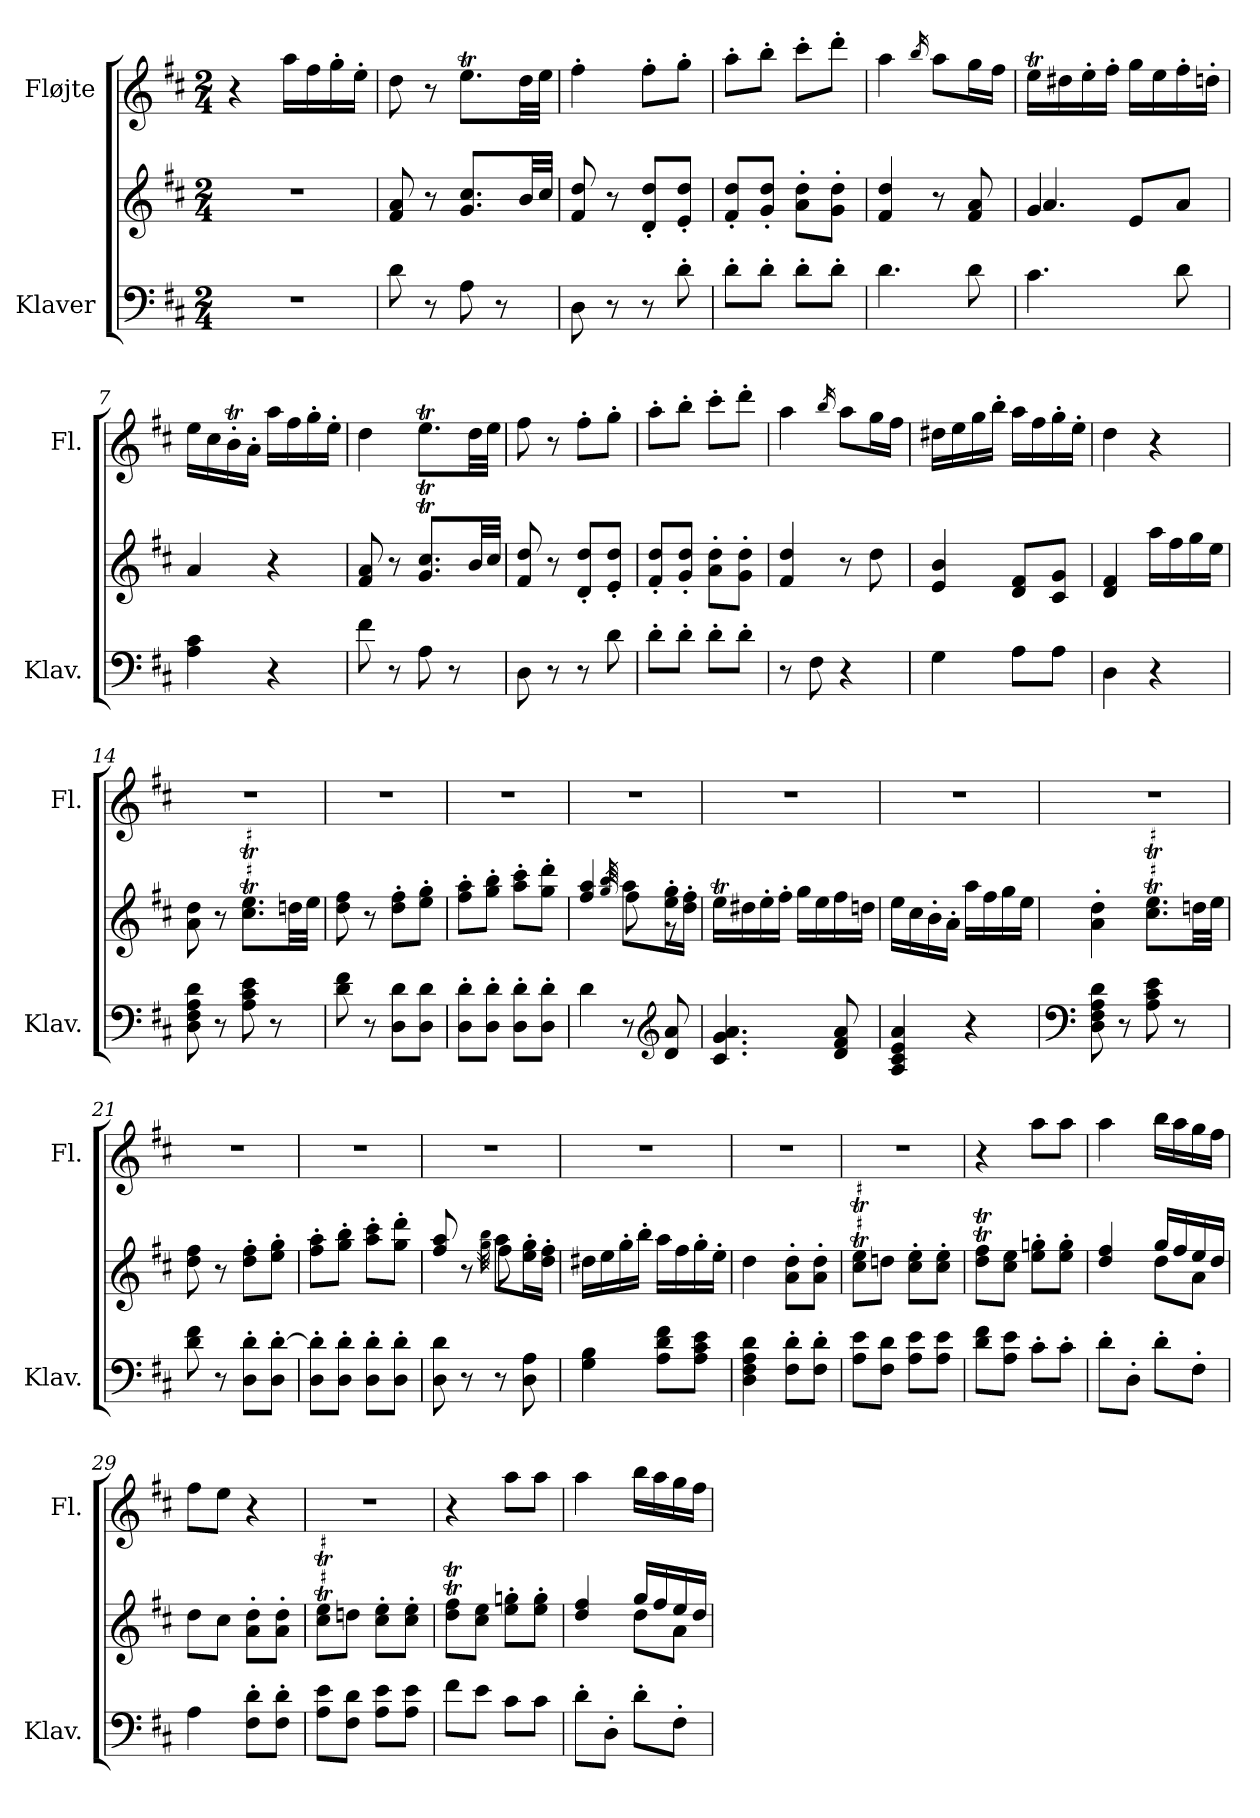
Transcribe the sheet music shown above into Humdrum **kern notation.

**kern	**kern	**kern
*part2	*part2	*part1
*staff3	*staff2	*staff1
*I"Klaver	*	*I"Fløjte
*I'Klav.	*	*I'Fl.
*clefF4	*clefG2	*clefG2
*k[f#c#]	*k[f#c#]	*k[f#c#]
*M2/4	*M2/4	*M2/4
*MM108	*MM108	*MM108
=1	=1	=1
2r	2r	4r
.	.	16aa\LL
.	.	16ff#\
.	.	16gg'\
.	.	16ee'\JJ
=2	=2	=2
8d\	8f#/ 8a/	8dd\
8r	8r	8r
8A\	8.g/ 8.cc#/L	8.eeT\L
8r	.	.
.	32b/LL	32dd\LL
.	32cc#/JJJ	32ee\JJJ
=3	=3	=3
8D\	8f#/ 8dd/	4ff#'\
8r	8r	.
8r	8d/' 8dd/'L	8ff#'\L
8d'\	8e/' 8dd/'J	8gg'\J
=4	=4	=4
8d'\L	8f#/' 8dd/'L	8aa'\L
8d'\J	8g/' 8dd/'J	8bb'\J
8d'\L	8a\' 8dd\'L	8ccc#'\L
8d'\J	8g\' 8dd\'J	8ddd'\J
=5	=5	=5
4.d\	4f#/ 4dd/	4aa\
.	.	16qbb/
.	8r	8aa\L
8d\	8f#/ 8a/	16gg\L
.	.	16ff#\JJ
!!LO:LB:g=z
=6	=6	=6
*	*^	*
4.c#\	4g/	4.a/	16eeT\LL
.	.	.	16dd#X\
.	.	.	16ee'\
.	.	.	16ff#'\JJ
.	8e/L	.	16gg\LL
.	.	.	16ee\
8d\	8a/J	8ryy	16ff#'\
.	.	.	16ddn'\JJ
*	*v	*v	*
=7	=7	=7
4A\ 4c#\	4a/	16ee\LL
.	.	16cc#\
.	.	16bT'\
.	.	16a'\JJ
4r	4r	16aa\LL
.	.	16ff#\
.	.	16gg'\
.	.	16ee'\JJ
=8	=8	=8
8f#\	8f#/ 8a/	4dd\
8r	8r	.
8A\	8.g/T 8.cc#/TL	8.eeT\L
8r	.	.
.	32b/LL	32dd\LL
.	32cc#/JJJ	32ee\JJJ
=9	=9	=9
8D\	8f#/ 8dd/	8ff#\
8r	8r	8r
8r	8d/' 8dd/'L	8ff#'\L
8d\	8e/' 8dd/'J	8gg'\J
=10	=10	=10
8d'\L	8f#/' 8dd/'L	8aa'\L
8d'\J	8g/' 8dd/'J	8bb'\J
8d'\L	8a\' 8dd\'L	8ccc#'\L
8d'\J	8g\' 8dd\'J	8ddd'\J
!!LO:LB:g=z
=11	=11	=11
8r	4f#/ 4dd/	4aa\
8F#\	.	.
.	.	16qbb/
4r	8r	8aa\L
.	8dd\	16gg\L
.	.	16ff#\JJ
=12	=12	=12
4G\	4e/ 4b/	16dd#X\LL
.	.	16ee\
.	.	16gg\
.	.	16bb'\JJ
8A\L	8d/ 8f#/L	16aa\LL
.	.	16ff#\
8A\J	8c#/ 8g/J	16gg'\
.	.	16ee'\JJ
=13	=13	=13
4D\	4d/ 4f#/	4dd\
4r	16aa\LL	4r
.	16ff#\	.
.	16gg\	.
.	16ee\JJ	.
=14	=14	=14
8D\ 8F#\ 8A\ 8d\	8a\ 8dd\	2r
8r	8r	.
8A\ 8c#\ 8e\	8.cc#\T 8.ee\TL	.
8r	.	.
.	32dd\LL	.
.	32ee\JJJ	.
=15	=15	=15
8d\ 8f#\	8dd\ 8ff#\	2r
8r	8r	.
8D\ 8d\L	8dd\' 8ff#\'L	.
8D\ 8d\J	8ee\' 8gg\'J	.
=16	=16	=16
8D\' 8d\'L	8ff#\' 8aa\'L	2r
8D\' 8d\'J	8gg\' 8bb\'J	.
8D\' 8d\'L	8aa\' 8ccc#\'L	.
8D\' 8d\'J	8gg\' 8ddd\'J	.
!!LO:LB:g=z
=17	=17	=17
*	*^	*
4d\	4ff#/ 4aa/	4ryy	2r
.	16qbb/	16qgg/	.
8r	8aa\L	8ff#\	.
*clefG2	*	*	*
8d/ 8a/	16ee\' 16gg\'L	8r	.
.	16dd\' 16ff#\'JJ	.	.
*	*v	*v	*
=18	=18	=18
4.c#/ 4.g/ 4.a/	16eeT\LL	2r
.	16dd#X\	.
.	16ee'\	.
.	16ff#'\JJ	.
.	16gg\LL	.
.	16ee\	.
8d/ 8f#/ 8a/	16ff#\	.
.	16ddn\JJ	.
=19	=19	=19
4A/ 4c#/ 4e/ 4a/	16ee\LL	2r
.	16cc#\	.
.	16b'\	.
.	16a'\JJ	.
4r	16aa\LL	.
.	16ff#\	.
.	16gg\	.
.	16ee\JJ	.
=20	=20	=20
*clefF4	*	*
8D\ 8F#\ 8A\ 8d\	4a\' 4dd\'	2r
8r	.	.
8A\ 8c#\ 8e\	8.cc#\T 8.ee\TL	.
8r	.	.
.	32dd\LL	.
.	32ee\JJJ	.
=21	=21	=21
8d\ 8f#\	8dd\ 8ff#\	2r
8r	8r	.
8D\' 8d\'L	8dd\' 8ff#\'L	.
8D\' [8d\'J	8ee\' 8gg\'J	.
!!LO:PB:g=z
=22	=22	=22
8D\' 8d\]'L	8ff#\' 8aa\'L	2r
8D\' 8d\'J	8gg\' 8bb\'J	.
8D\' 8d\'L	8aa\' 8ccc#\'L	.
8D\' 8d\'J	8gg\' 8ddd\'J	.
=23	=23	=23
*	*^	*
8D\ 8d\	8ff#/ 8aa/	4ryy	2r
8r	8r	.	.
.	16qbb\	16qgg\	.
8r	8aa\L	8ff#\	.
8D\ 8A\	16ee\' 16gg\'L	8ryy	.
.	16dd\' 16ff#\'JJ	.	.
*	*v	*v	*
=24	=24	=24
4G\ 4B\	16dd#X\LL	2r
.	16ee\	.
.	16gg'\	.
.	16bb'\JJ	.
8A\ 8d\ 8f#\L	16aa\LL	.
.	16ff#\	.
8A\ 8c#\ 8e\J	16gg'\	.
.	16ee'\JJ	.
=25	=25	=25
4D\ 4F#\ 4A\ 4d\	4dd\	2r
8F#\' 8d\'L	8a\' 8dd\'L	.
8F#\' 8d\'J	8a\' 8dd\'J	.
=26	=26	=26
8A\ 8e\L	8cc#\T 8ee\TL	2r
8F#\ 8d\J	8dd\J	.
8A\ 8e\L	8cc#\' 8ee\'L	.
8A\ 8e\J	8cc#\' 8ee\'J	.
=27	=27	=27
8d\ 8f#\L	8dd\T 8ff#\TL	4r
8A\ 8e\J	8cc#\ 8ee\J	.
8c#'\L	8ee\' 8gg\'L	8aa\L
8c#'\J	8ee\' 8gg\'J	8aa\J
!!LO:LB:g=z
=28	=28	=28
*	*^	*
8d'\L	4dd/ 4ff#/	4ryy	4aa\
8D'\J	.	.	.
8d'\L	8dd\L	16gg/LL	16bb\LL
.	.	16ff#/	16aa\
8F#'\J	8a\J	16ee/	16gg\
.	.	16dd/JJ	16ff#\JJ
*	*v	*v	*
=29	=29	=29
4A\	8dd\L	8ff#\L
.	8cc#\J	8ee\J
8F#\' 8d\'L	8a\' 8dd\'L	4r
8F#\' 8d\'J	8a\' 8dd\'J	.
=30	=30	=30
8A\ 8e\L	8cc#\T 8ee\TL	2r
8F#\ 8d\J	8dd\J	.
8A\ 8e\L	8cc#\' 8ee\'L	.
8A\ 8e\J	8cc#\' 8ee\'J	.
=31	=31	=31
8f#\L	8dd\T 8ff#\TL	4r
8e\J	8cc#\ 8ee\J	.
8c#\L	8ee\' 8gg\'L	8aa\L
8c#\J	8ee\' 8gg\'J	8aa\J
=32	=32	=32
*	*^	*
8d'\L	4dd/ 4ff#/	4ryy	4aa\
8D'\J	.	.	.
8d'\L	8dd\L	16gg/LL	16bb\LL
.	.	16ff#/	16aa\
8F#'\J	8a\J	16ee/	16gg\
.	.	16dd/JJ	16ff#\JJ
*	*v	*v	*
=	=	=
*-	*-	*-
